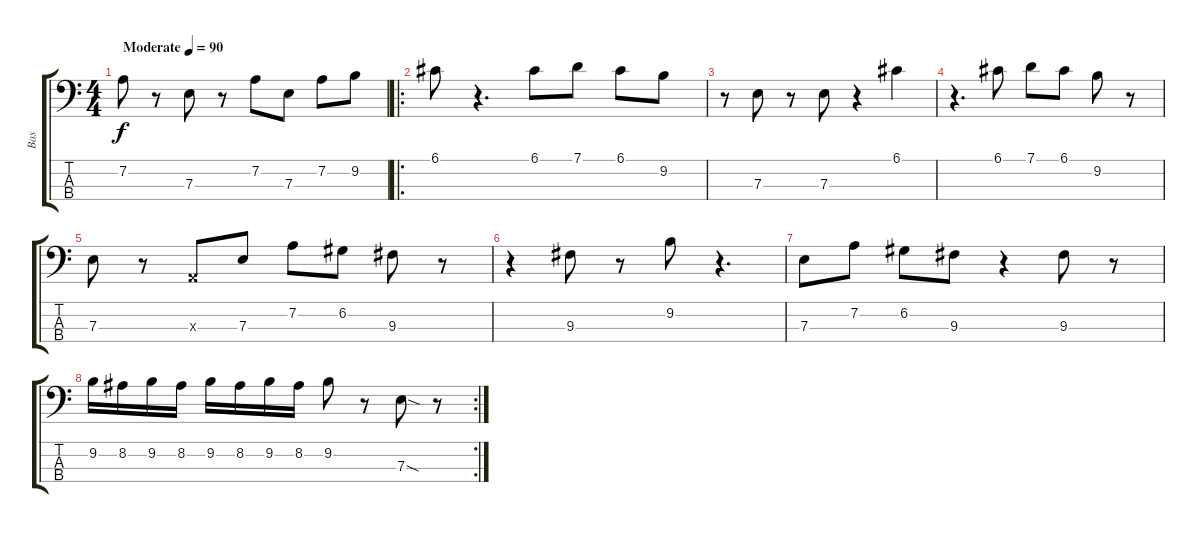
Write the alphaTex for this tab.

\track ("Bas" "Bas") {instrument electricbassfinger}
\staff {score tabs}
\tuning (G2 D2 A1 E1) {hide}
\ts (4 4)
\tempo (90 "Moderate")
\clef f4
\ks c
7.2.8{dy f instrument electricbassfinger} r.8 7.3.8 r.8 7.2.8 7.3.8 7.2.8 9.2.8 |
\ro
6.1.8 r.4{d} 6.1.8 7.1.8 6.1.8 9.2.8 |
r.8 7.3.8 r.8 7.3.8 r.4 6.1.4 |
r.4{d} 6.1.8 7.1.8 6.1.8 9.2.8 r.8 |
7.3.8 r.8 0.3{x}.8 7.3.8 7.2.8 6.2.8 9.3.8 r.8 |
r.4 9.3.8 r.8 9.2.8 r.4{d} |
7.3.8 7.2.8 6.2.8 9.3.8 r.4 9.3.8 r.8 |
\rc 2
9.2.16 8.2.16 9.2.16 8.2.16 9.2.16 8.2.16 9.2.16 8.2.16 9.2.8 r.8 7.3{sod}.8 r.8
